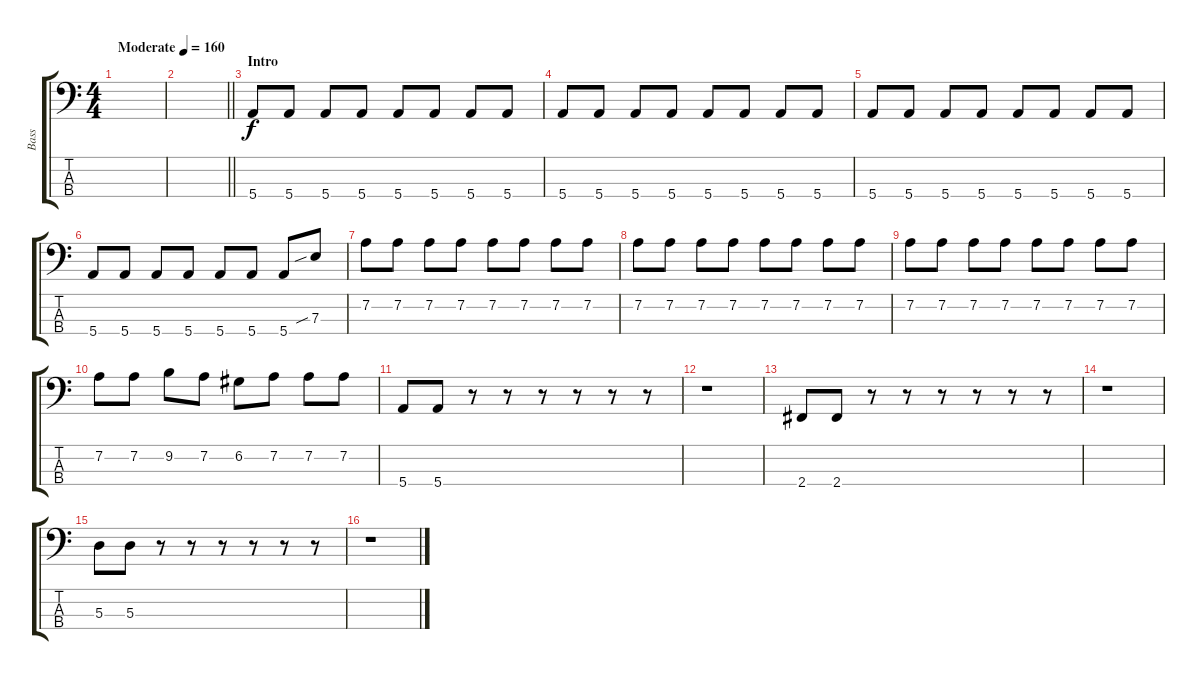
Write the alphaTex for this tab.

\track ("Bass" "Bass") {instrument electricbassfinger}
\staff {score tabs}
\tuning (G2 D2 A1 E1) {hide}
\ts (4 4)
\tempo (160 "Moderate")
\clef f4
\ks c
|
\barLineRight lightlight
|
\section ("" "Intro")
5.4.8 5.4.8 5.4.8 5.4.8 5.4.8 5.4.8 5.4.8 5.4.8 |
5.4.8 5.4.8 5.4.8 5.4.8 5.4.8 5.4.8 5.4.8 5.4.8 |
5.4.8 5.4.8 5.4.8 5.4.8 5.4.8 5.4.8 5.4.8 5.4.8 |
5.4.8 5.4.8 5.4.8 5.4.8 5.4.8 5.4.8 5.4.8 7.3{sib}.8 |
7.2.8 7.2.8 7.2.8 7.2.8 7.2.8 7.2.8 7.2.8 7.2.8 |
7.2.8 7.2.8 7.2.8 7.2.8 7.2.8 7.2.8 7.2.8 7.2.8 |
7.2.8 7.2.8 7.2.8 7.2.8 7.2.8 7.2.8 7.2.8 7.2.8 |
7.2.8 7.2.8 9.2.8 7.2.8 6.2.8 7.2.8 7.2.8 7.2.8 |
5.4.8 5.4.8 r.8 r.8 r.8 r.8 r.8 r.8 |
r.1 |
2.4.8 2.4.8 r.8 r.8 r.8 r.8 r.8 r.8 |
r.1 |
5.3.8 5.3.8 r.8 r.8 r.8 r.8 r.8 r.8 |
r.1
